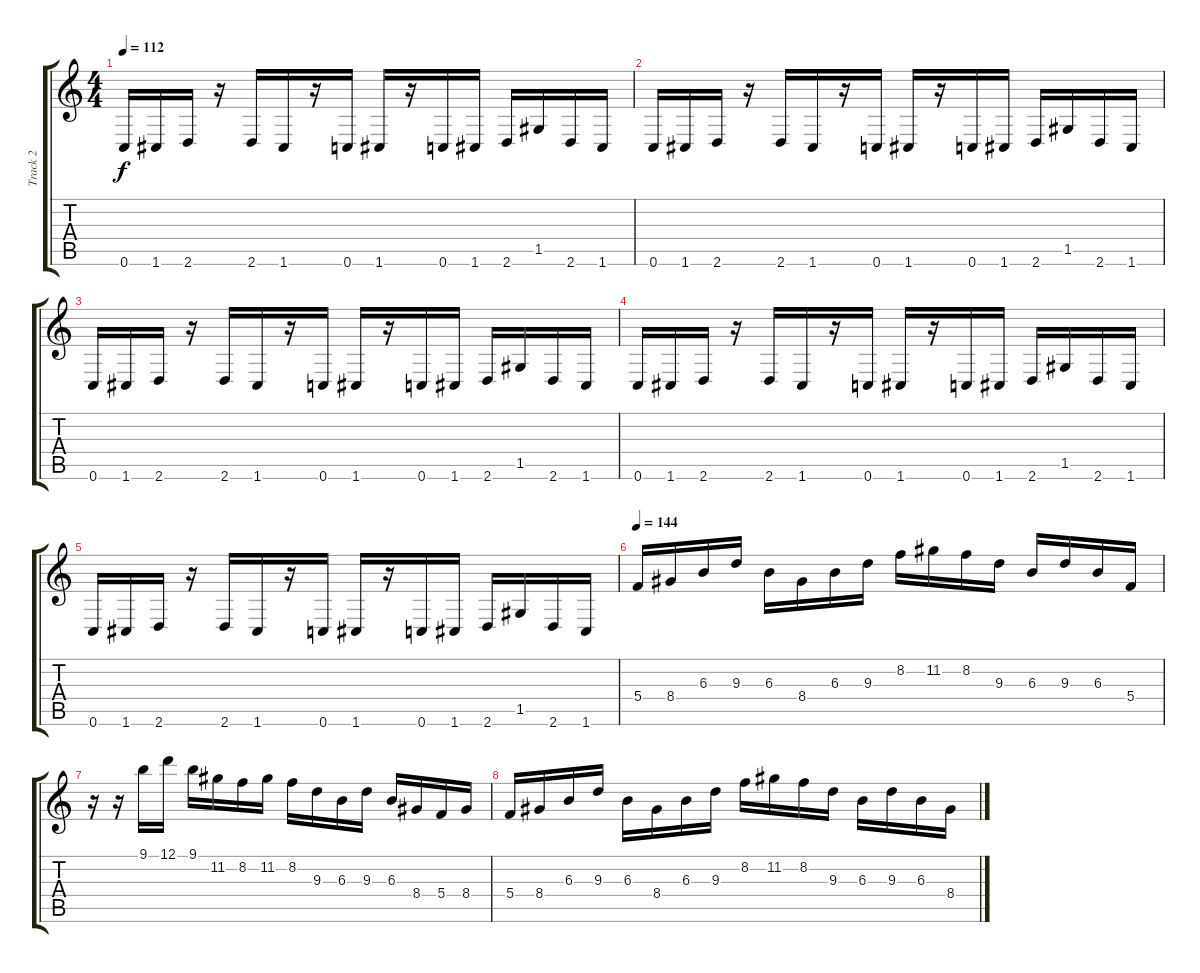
\track ("Track 2" "Track 2") {instrument distortionguitar}
\staff {score tabs}
\tuning (D4 A3 F3 C3 G2 C2) {hide}
\ts (4 4)
\tempo 112
\clef g2
\ks c
0.6.16{dy f} 1.6.16 2.6.16 r.16 2.6.16 1.6.16 r.16 0.6.16 1.6.16 r.16 0.6.16 1.6.16 2.6.16 1.5.16 2.6.16 1.6.16 |
0.6.16 1.6.16 2.6.16 r.16 2.6.16 1.6.16 r.16 0.6.16 1.6.16 r.16 0.6.16 1.6.16 2.6.16 1.5.16 2.6.16 1.6.16 |
0.6.16 1.6.16 2.6.16 r.16 2.6.16 1.6.16 r.16 0.6.16 1.6.16 r.16 0.6.16 1.6.16 2.6.16 1.5.16 2.6.16 1.6.16 |
0.6.16 1.6.16 2.6.16 r.16 2.6.16 1.6.16 r.16 0.6.16 1.6.16 r.16 0.6.16 1.6.16 2.6.16 1.5.16 2.6.16 1.6.16 |
0.6.16 1.6.16 2.6.16 r.16 2.6.16 1.6.16 r.16 0.6.16 1.6.16 r.16 0.6.16 1.6.16 2.6.16 1.5.16 2.6.16 1.6.16 |
\tempo 144
5.4.16 8.4.16 6.3.16 9.3.16 6.3.16 8.4.16 6.3.16 9.3.16 8.2.16 11.2.16 8.2.16 9.3.16 6.3.16 9.3.16 6.3.16 5.4.16 |
r.16 r.16 9.1.16 12.1.16 9.1.16 11.2.16 8.2.16 11.2.16 8.2.16 9.3.16 6.3.16 9.3.16 6.3.16 8.4.16 5.4.16 8.4.16 |
5.4.16 8.4.16 6.3.16 9.3.16 6.3.16 8.4.16 6.3.16 9.3.16 8.2.16 11.2.16 8.2.16 9.3.16 6.3.16 9.3.16 6.3.16 8.4.16
